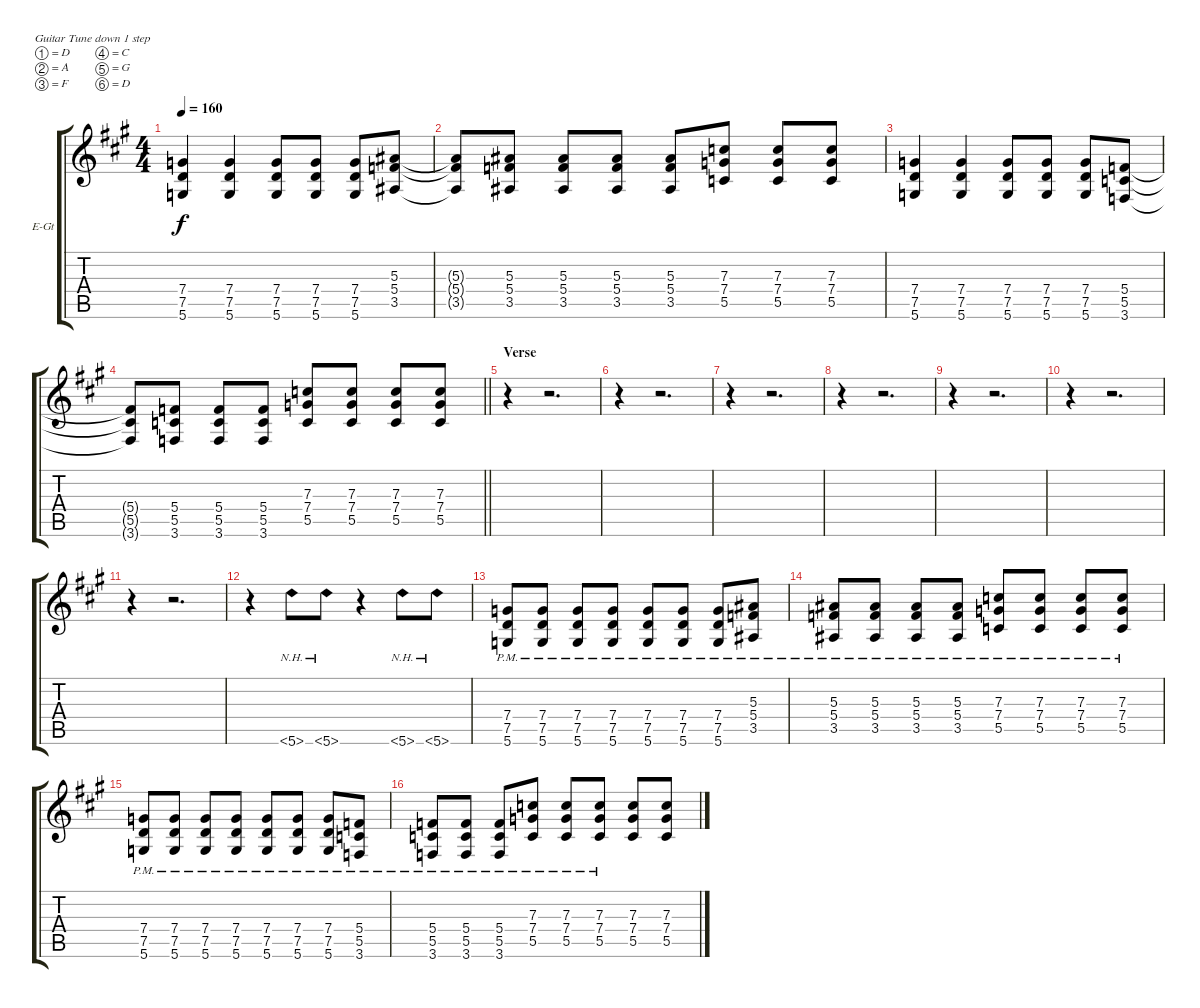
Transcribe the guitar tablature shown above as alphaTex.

\bracketExtendMode groupsimilarinstruments
\firstSystemTrackNameOrientation horizontal
\otherSystemsTrackNameOrientation horizontal
\track ("Distorsion Gtr" "E-Gt") {instrument distortionguitar}
\staff {score tabs}
\tuning (D4 A3 F3 C3 G2 D2)
\ts (4 4)
\tempo 160
\clef g2
\ks a
(7.4 7.5 5.6).4{dy f} (7.4 7.5 5.6).4 (7.4 7.5 5.6).8 (7.4 7.5 5.6).8 (7.4 7.5 5.6).8 (5.3 5.4 3.5).8 |
(5.3{t} 5.4{t} 3.5{t}).8 (5.3 5.4 3.5).8 (5.3 5.4 3.5).8 (5.3 5.4 3.5).8 (5.3 5.4 3.5).8 (7.3 7.4 5.5).8 (7.3 7.4 5.5).8 (7.3 7.4 5.5).8 |
(7.4 7.5 5.6).4 (7.4 7.5 5.6).4 (7.4 7.5 5.6).8 (7.4 7.5 5.6).8 (7.4 7.5 5.6).8 (5.4 5.5 3.6).8 |
\barLineRight lightlight
(5.4{t} 5.5{t} 3.6{t}).8 (5.4 5.5 3.6).8 (5.4 5.5 3.6).8 (5.4 5.5 3.6).8 (7.3 7.4 5.5).8 (7.3 7.4 5.5).8 (7.3 7.4 5.5).8 (7.3 7.4 5.5).8 |
\section ("" "Verse")
r.4 r.2{d} |
r.4 r.2{d} |
r.4 r.2{d} |
r.4 r.2{d} |
r.4 r.2{d} |
r.4 r.2{d} |
r.4 r.2{d} |
r.4 5.6{nh}.8 5.6{nh}.8 r.4 5.6{nh}.8 5.6{nh}.8 |
(7.4{pm} 7.5{pm} 5.6{pm}).8 (7.4{pm} 7.5{pm} 5.6{pm}).8 (7.4{pm} 7.5{pm} 5.6{pm}).8 (7.4{pm} 7.5{pm} 5.6{pm}).8 (7.4{pm} 7.5{pm} 5.6{pm}).8 (7.4{pm} 7.5{pm} 5.6{pm}).8 (7.4{pm} 7.5{pm} 5.6{pm}).8 (5.3{pm} 5.4{pm} 3.5{pm}).8 |
(5.3{pm} 5.4{pm} 3.5{pm}).8 (5.3{pm} 5.4{pm} 3.5{pm}).8 (5.3{pm} 5.4{pm} 3.5{pm}).8 (5.3{pm} 5.4{pm} 3.5{pm}).8 (7.3{pm} 7.4{pm} 5.5{pm}).8 (7.3{pm} 7.4{pm} 5.5{pm}).8 (7.3{pm} 7.4{pm} 5.5{pm}).8 (7.3{pm} 7.4{pm} 5.5{pm}).8 |
(7.4{pm} 7.5{pm} 5.6{pm}).8 (7.4{pm} 7.5{pm} 5.6{pm}).8 (7.4{pm} 7.5{pm} 5.6{pm}).8 (7.4{pm} 7.5{pm} 5.6{pm}).8 (7.4{pm} 7.5{pm} 5.6{pm}).8 (7.4{pm} 7.5{pm} 5.6{pm}).8 (7.4{pm} 7.5{pm} 5.6{pm}).8 (5.4{pm} 5.5{pm} 3.6{pm}).8 |
(5.4{pm} 5.5{pm} 3.6{pm}).8 (5.4{pm} 5.5{pm} 3.6{pm}).8 (5.4{pm} 5.5{pm} 3.6{pm}).8 (7.3{pm} 7.4{pm} 5.5{pm}).8 (7.3{pm} 7.4{pm} 5.5{pm}).8 (7.3{pm} 7.4{pm} 5.5{pm}).8 (7.3 7.4 5.5).8 (7.3 7.4 5.5).8
